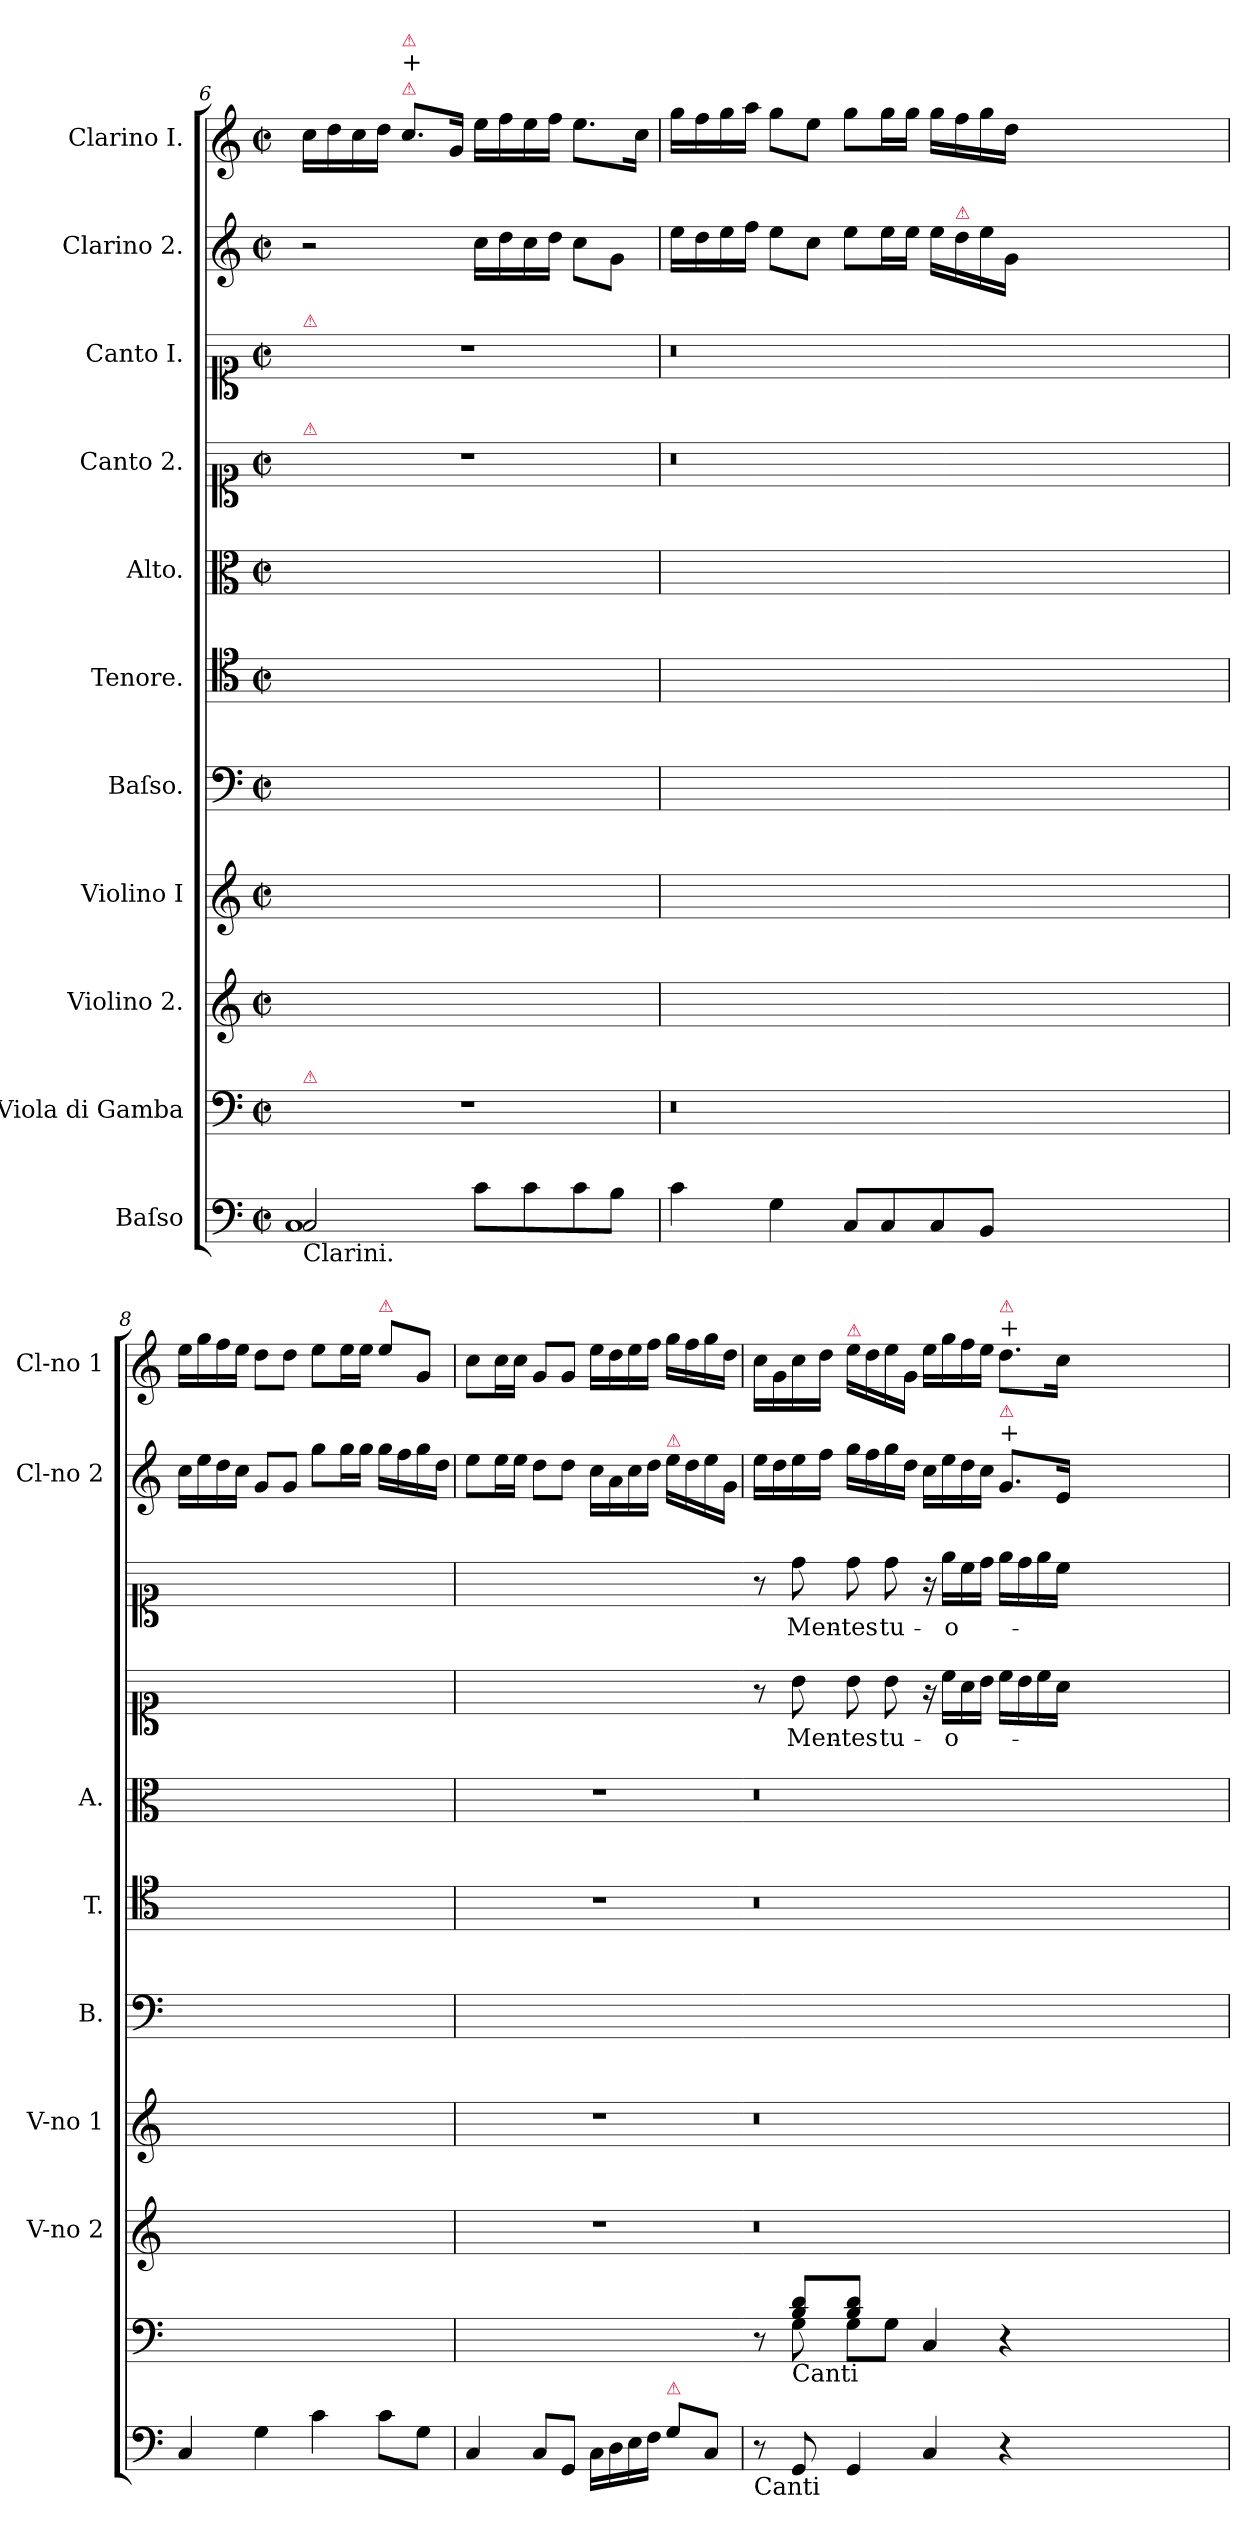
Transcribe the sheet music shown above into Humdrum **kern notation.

**kern	**kern	**kern	**kern	**kern	**kern	**kern	**kern	**text	**kern	**text	**kern	**kern
*part11	*part10	*part9	*part8	*part7	*part6	*part5	*part4	*part4	*part3	*part3	*part2	*part1
*staff11	*staff10	*staff9	*staff8	*staff7	*staff6	*staff5	*staff4	*staff4	*staff3	*staff3	*staff2	*staff1
*I"Baſso	*I"Viola di Gamba	*I"Violino 2.	*I"Violino I	*I"Baſso.	*I"Tenore.	*I"Alto.	*I"Canto 2.	*	*I"Canto I.	*	*I"Clarino 2.	*I"Clarino I.
*	*	*I'V-no 2	*I'V-no 1	*I'B.	*I'T.	*I'A.	*	*	*	*	*I'Cl-no 2	*I'Cl-no 1
*clefF4	*clefF4	*clefG2	*clefG2	*clefF4	*clefC4	*clefC3	*clefC1	*	*clefC1	*	*clefG2	*clefG2
*k[]	*k[]	*k[]	*k[]	*k[]	*k[]	*k[]	*k[]	*	*k[]	*	*k[]	*k[]
*C:	*C:	*C:	*C:	*C:	*C:	*C:	*C:	*	*C:	*	*C:	*C:
*M2/2	*M2/2	*M2/2	*M2/2	*M2/2	*M2/2	*M2/2	*M2/2	*	*M2/2	*	*M2/2	*M2/2
*met(c|)	*met(c|)	*met(c|)	*met(c|)	*met(c|)	*met(c|)	*met(c|)	*met(c|)	*	*met(c|)	*	*met(c|)	*met(c|)
=6	=6	=6	=6	=6	=6	=6	=6	=6	=6	=6	=6	=6
*^	*	*	*	*	*	*	*	*	*	*	*	*
!	!	!	!	!	!	!	!	!	!	!LO:TX:a:color=crimson:t=⚠	!	!	!
!	!	!	!	!	!	!	!	!LO:TX:a:color=crimson:t=⚠	!	!	!	!	!
!	!	!LO:TX:a:color=crimson:t=⚠	!	!	!	!	!	!	!	!	!	!	!
!LO:TX:b:t=Clarini.	!	!	!	!	!	!	!	!	!	!	!	!	!
2C/	1C	1r	1ryy	1ryy	1ryy	1ryy	1ryy	1r	.	1r	.	2r	16cc\LL
.	.	.	.	.	.	.	.	.	.	.	.	.	16dd\
.	.	.	.	.	.	.	.	.	.	.	.	.	16cc\
.	.	.	.	.	.	.	.	.	.	.	.	.	16dd\JJ
!	!	!	!	!	!	!	!	!	!	!	!	!	!LO:TX:a:color=crimson:t=⚠
!	!	!	!	!	!	!	!	!	!	!	!	!	!LO:TX:a:t=+
!	!	!	!	!	!	!	!	!	!	!	!	!	!LO:TX:a:color=crimson:t=⚠
.	.	.	.	.	.	.	.	.	.	.	.	.	8.cc\L
.	.	.	.	.	.	.	.	.	.	.	.	.	16g/Jk
8c\L	.	.	.	.	.	.	.	.	.	.	.	16cc\LL	16ee\LL
.	.	.	.	.	.	.	.	.	.	.	.	16dd\	16ff\
8c\	.	.	.	.	.	.	.	.	.	.	.	16cc\	16ee\
.	.	.	.	.	.	.	.	.	.	.	.	16dd\JJ	16ff\JJ
8c\	.	.	.	.	.	.	.	.	.	.	.	8cc\L	8.ee\L
8B\J	.	.	.	.	.	.	.	.	.	.	.	8g\J	.
.	.	.	.	.	.	.	.	.	.	.	.	.	16cc\Jk
*v	*v	*	*	*	*	*	*	*	*	*	*	*	*
=7	=7	=7	=7	=7	=7	=7	=7	=7	=7	=7	=7	=7
4c\	0.r	0.ryy	0.ryy	1ryy	0.ryy	0.ryy	0.r	.	0.r	.	16ee\LL	16gg\LL
.	.	.	.	.	.	.	.	.	.	.	16dd\	16ff\
.	.	.	.	.	.	.	.	.	.	.	16ee\	16gg\
.	.	.	.	.	.	.	.	.	.	.	16ff\JJ	16aa\JJ
4G\	.	.	.	.	.	.	.	.	.	.	8ee\L	8gg\L
.	.	.	.	.	.	.	.	.	.	.	8cc\J	8ee\J
8C/L	.	.	.	.	.	.	.	.	.	.	8ee\L	8gg\L
8C/	.	.	.	.	.	.	.	.	.	.	16ee\L	16gg\L
.	.	.	.	.	.	.	.	.	.	.	16ee\JJ	16gg\JJ
8C/	.	.	.	.	.	.	.	.	.	.	16ee\LL	16gg\LL
!	!	!	!	!	!	!	!	!	!	!	!LO:TX:a:color=crimson:t=⚠	!
.	.	.	.	.	.	.	.	.	.	.	16dd\	16ff\
8BB/J	.	.	.	.	.	.	.	.	.	.	16ee\	16gg\
.	.	.	.	.	.	.	.	.	.	.	16g/JJ	16dd\JJ
0ryy	.	.	.	0ryy	.	.	.	.	.	.	0ryy	0ryy
=8	=8	=8	=8	=8	=8	=8	=8	=8	=8	=8	=8	=8
4C/	1ryy	1ryy	1ryy	1ryy	1ryy	1ryy	1ryy	.	1ryy	.	16cc\LL	16ee\LL
.	.	.	.	.	.	.	.	.	.	.	16ee\	16gg\
.	.	.	.	.	.	.	.	.	.	.	16dd\	16ff\
.	.	.	.	.	.	.	.	.	.	.	16cc\JJ	16ee\JJ
4G\	.	.	.	.	.	.	.	.	.	.	8g/L	8dd\L
.	.	.	.	.	.	.	.	.	.	.	8g/J	8dd\J
4c\	.	.	.	.	.	.	.	.	.	.	8gg\L	8ee\L
.	.	.	.	.	.	.	.	.	.	.	16gg\L	16ee\L
.	.	.	.	.	.	.	.	.	.	.	16gg\JJ	16ee\JJ
!	!	!	!	!	!	!	!	!	!	!	!	!LO:TX:a:color=crimson:t=⚠
8c\L	.	.	.	.	.	.	.	.	.	.	16gg\LL	8ee\L
.	.	.	.	.	.	.	.	.	.	.	16ff\	.
8G\J	.	.	.	.	.	.	.	.	.	.	16gg\	8g/J
.	.	.	.	.	.	.	.	.	.	.	16dd\JJ	.
=9	=9	=9	=9	=9	=9	=9	=9	=9	=9	=9	=9	=9
4C/	1ryy	1r	1r	1ryy	1r	1r	1ryy	.	1ryy	.	8ee\L	8cc\L
.	.	.	.	.	.	.	.	.	.	.	16ee\L	16cc\L
.	.	.	.	.	.	.	.	.	.	.	16ee\JJ	16cc\JJ
8C/L	.	.	.	.	.	.	.	.	.	.	8dd\L	8g/L
8GG/J	.	.	.	.	.	.	.	.	.	.	8dd\J	8g/J
16C\LL	.	.	.	.	.	.	.	.	.	.	16cc\LL	16ee\LL
16D\	.	.	.	.	.	.	.	.	.	.	16a\	16dd\
16E\	.	.	.	.	.	.	.	.	.	.	16cc\	16ee\
16F\JJ	.	.	.	.	.	.	.	.	.	.	16dd\JJ	16ff\JJ
!	!	!	!	!	!	!	!	!	!	!	!LO:TX:a:color=crimson:t=⚠	!
!LO:TX:a:color=crimson:t=⚠	!	!	!	!	!	!	!	!	!	!	!	!
8G\L	.	.	.	.	.	.	.	.	.	.	16ee\LL	16gg\LL
.	.	.	.	.	.	.	.	.	.	.	16dd\	16ff\
8C/J	.	.	.	.	.	.	.	.	.	.	16ee\	16gg\
.	.	.	.	.	.	.	.	.	.	.	16g/JJ	16dd\JJ
=10	=10-	=10	=10	=10	=10	=10	=10-	=10	=10-	=10	=10	=10
*	*^	*	*	*	*	*	*	*	*	*	*	*
!LO:TX:b:t=Canti	!	!	!	!	!	!	!	!	!	!	!	!	!
8r	8r	8ryy	0.r	0.r	1ryy	0.r	0.r	8r	.	8r	.	16ee\LL	16cc\LL
.	.	.	.	.	.	.	.	.	.	.	.	16dd\	16g\
!	!LO:TX:b:t=Canti	!	!	!	!	!	!	!	!	!	!	!	!
8GG/	8G\	8B/ 8d/L	.	.	.	.	.	8b\	Men-	8dd\	Men-	16ee\	16cc\
.	.	.	.	.	.	.	.	.	.	.	.	16ff\JJ	16dd\JJ
!	!	!	!	!	!	!	!	!	!	!	!	!	!LO:TX:a:color=crimson:t=⚠
4GG/	8G\L	8B/ 8d/J	.	.	.	.	.	8b\	-tes	8dd\	-tes	16gg\LL	16ee\LL
.	.	.	.	.	.	.	.	.	.	.	.	16ff\	16dd\
.	8G\J	8ryy	.	.	.	.	.	8b\	tu-	8dd\	tu-	16gg\	16ee\
.	.	.	.	.	.	.	.	.	.	.	.	16dd\JJ	16g/JJ
4C/	4C/	2ryy	.	.	.	.	.	16r	.	16r	.	16cc\LL	16ee\LL
.	.	.	.	.	.	.	.	16cc\LL	-o-	16ee\LL	-o-	16ee\	16gg\
.	.	.	.	.	.	.	.	16a\	.	16cc\	.	16dd\	16ff\
.	.	.	.	.	.	.	.	16b\JJ	.	16dd\JJ	.	16cc\JJ	16ee\JJ
!	!	!	!	!	!	!	!	!	!	!	!	!	!LO:TX:a:t=+
!	!	!	!	!	!	!	!	!	!	!	!	!	!LO:TX:a:color=crimson:t=⚠
!	!	!	!	!	!	!	!	!	!	!	!	!LO:TX:a:t=+	!
!	!	!	!	!	!	!	!	!	!	!	!	!LO:TX:a:color=crimson:t=⚠	!
4r	4r	.	.	.	.	.	.	16cc\LL	.	16ee\LL	.	8.g/L	8.dd\L
.	.	.	.	.	.	.	.	16b\	.	16dd\	.	.	.
.	.	.	.	.	.	.	.	16cc\	.	16ee\	.	.	.
.	.	.	.	.	.	.	.	16a\JJ	.	16cc\JJ	.	16e/Jk	16cc\Jk
0ryy	0ryy	0ryy	.	.	0ryy	.	.	0ryy	.	0ryy	.	0ryy	0ryy
*	*v	*v	*	*	*	*	*	*	*	*	*	*	*
=	=	=	=	=	=	=	=	=	=	=	=	=
*-	*-	*-	*-	*-	*-	*-	*-	*-	*-	*-	*-	*-
